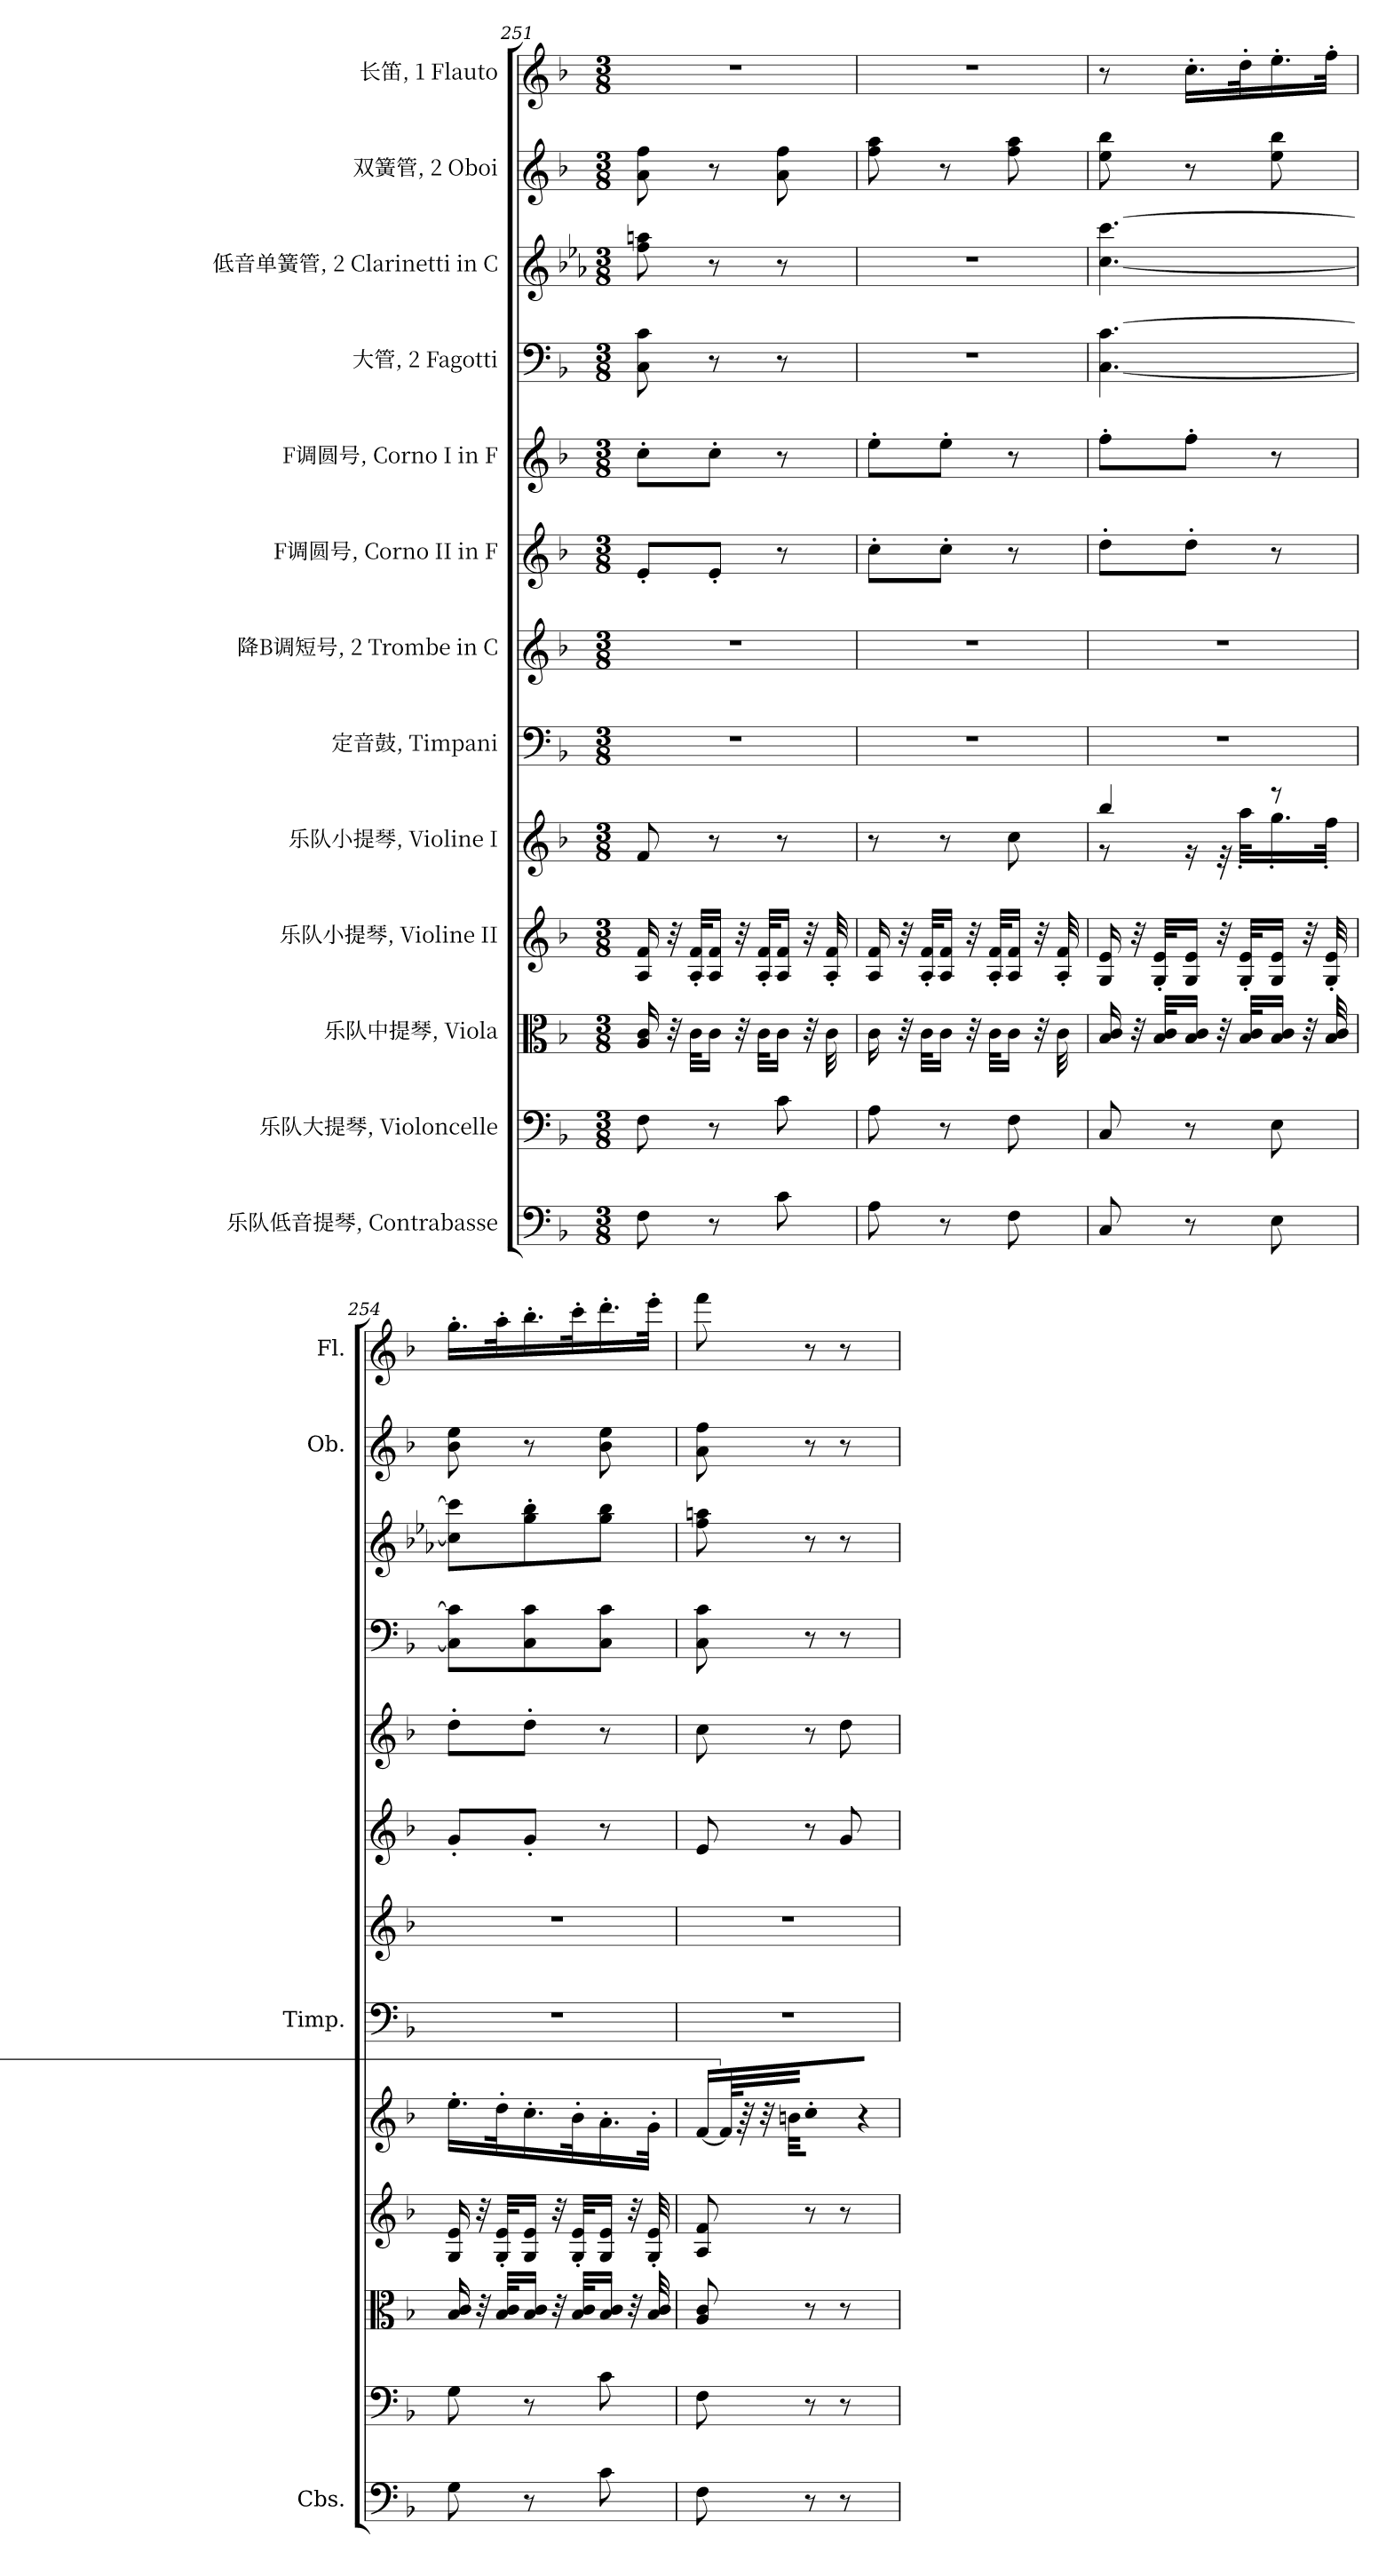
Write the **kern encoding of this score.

**kern	**kern	**kern	**kern	**kern	**kern	**kern	**kern	**kern	**kern	**kern	**kern	**kern
*part13	*part12	*part11	*part10	*part9	*part8	*part7	*part6	*part5	*part4	*part3	*part2	*part1
*staff13	*staff12	*staff11	*staff10	*staff9	*staff8	*staff7	*staff6	*staff5	*staff4	*staff3	*staff2	*staff1
*I"乐队低音提琴, Contrabasse	*I"乐队大提琴, Violoncelle	*I"乐队中提琴, Viola	*I"乐队小提琴, Violine II	*I"乐队小提琴, Violine I	*I"定音鼓, Timpani	*I"降B调短号, 2 Trombe in C	*I"F调圆号, Corno II in F	*I"F调圆号, Corno I in F	*I"大管, 2 Fagotti	*I"低音单簧管, 2 Clarinetti in C	*I"双簧管, 2 Oboi	*I"长笛, 1 Flauto
*I'Cbs.	*	*	*	*	*I'Timp.	*	*	*	*	*	*I'Ob.	*I'Fl.
*clefF4	*clefF4	*clefC3	*clefG2	*clefG2	*clefF4	*clefG2	*clefG2	*clefG2	*clefF4	*clefG2	*clefG2	*clefG2
*ITrd7c12	*	*	*	*	*	*ITrd1c2	*ITrd4c7	*ITrd4c7	*	*ITrd8c14	*	*
*k[b-]	*k[b-]	*k[b-]	*k[b-]	*k[b-]	*k[b-]	*k[b-e-a-]	*k[b-e-]	*k[b-e-]	*k[b-]	*k[b-e-a-]	*k[b-]	*k[b-]
*M3/8	*M3/8	*M3/8	*M3/8	*M3/8	*M3/8	*M3/8	*M3/8	*M3/8	*M3/8	*M3/8	*M3/8	*M3/8
*MM41	*MM41	*MM41	*MM41	*MM41	*MM41	*MM41	*MM41	*MM41	*MM41	*MM41	*MM41	*MM41
=251	=251	=251	=251	=251	=251	=251	=251	=251	=251	=251	=251	=251
8FF\	8F\	16A/ 16c/	16A/ 16f/	8f/	4.r	4.r	8A'/L	8f'\L	8C\ 8c\	8f\ 8an\	8a\ 8ff\	4.r
.	.	32r	32r	.	.	.	.	.	.	.	.	.
.	.	32c\KLL	32A/' 32f/'KLL	.	.	.	.	.	.	.	.	.
8r	8r	16c\JJ	16A/ 16f/JJ	8r	.	.	8A'/J	8f'\J	8r	8r	8r	.
.	.	32r	32r	.	.	.	.	.	.	.	.	.
.	.	32c\KLL	32A/' 32f/'KLL	.	.	.	.	.	.	.	.	.
8C\	8c\	16c\JJ	16A/ 16f/JJ	8r	.	.	8r	8r	8r	8r	8a\ 8ff\	.
.	.	32r	32r	.	.	.	.	.	.	.	.	.
.	.	32c\	32A/' 32f/'	.	.	.	.	.	.	.	.	.
!!LO:PB:g=z
=252	=252	=252	=252	=252	=252	=252	=252	=252	=252	=252	=252	=252
*	*	*	*	*	*	*	*	*	*	*	*	*MM41
8AA\	8A\	16c\	16A/ 16f/	8r	4.r	4.r	8f'\L	8a'\L	4.r	4.r	8ff\ 8aa\	4.r
.	.	32r	32r	.	.	.	.	.	.	.	.	.
.	.	32c\KLL	32A/' 32f/'KLL	.	.	.	.	.	.	.	.	.
8r	8r	16c\JJ	16A/ 16f/JJ	8r	.	.	8f'\J	8a'\J	.	.	8r	.
.	.	32r	32r	.	.	.	.	.	.	.	.	.
.	.	32c\KLL	32A/' 32f/'KLL	.	.	.	.	.	.	.	.	.
8FF\	8F\	16c\JJ	16A/ 16f/JJ	8cc\	.	.	8r	8r	.	.	8ff\ 8aa\	.
.	.	32r	32r	.	.	.	.	.	.	.	.	.
.	.	32c\	32A/' 32f/'	.	.	.	.	.	.	.	.	.
=253	=253	=253	=253	=253	=253	=253	=253	=253	=253	=253	=253	=253
*	*	*	*	*	*	*	*	*	*	*	*	*MM41
*	*	*	*	*^	*	*	*	*	*	*	*	*
8CC/	8C/	16B-/ 16c/	16G/ 16e/	4bb-/	8r	4.r	4.r	8g'\L	8b-'\L	[4.C\ [4.c\	[4.c\ [4.cc\	8ee\ 8bb-\	8r
.	.	32r	32r	.	.	.	.	.	.	.	.	.	.
.	.	32B-/ 32c/KLL	32G/' 32e/'KLL	.	.	.	.	.	.	.	.	.	.
*	*	*	*	*	*	*	*	*	*	*	*	*	*MM43
8r	8r	16B-/ 16c/JJ	16G/ 16e/JJ	.	16r	.	.	8g'\J	8b-'\J	.	.	8r	16.cc'\LL
.	.	32r	32r	.	32r	.	.	.	.	.	.	.	.
.	.	32B-/ 32c/KLL	32G/' 32e/'KLL	.	32aa'\KLL	.	.	.	.	.	.	.	32dd'\K
8EE\	8E\	16B-/ 16c/JJ	16G/ 16e/JJ	8r	16.gg'\	.	.	8r	8r	.	.	8ee\ 8bb-\	16.ee'\
.	.	32r	32r	.	.	.	.	.	.	.	.	.	.
.	.	32B-/ 32c/	32G/' 32e/'	.	32ff'\JJk	.	.	.	.	.	.	.	32ff'\JJk
*	*	*	*	*v	*v	*	*	*	*	*	*	*	*
=254	=254	=254	=254	=254	=254	=254	=254	=254	=254	=254	=254	=254
*	*	*	*	*	*	*	*	*	*	*	*	*MM41
8GG\	8G\	16B-/ 16c/	16G/ 16e/	16.ee'\LL	4.r	4.r	8c'/L	8g'\L	8C\] 8c\]L	8c\] 8cc\]L	8b-\ 8ee\	16.gg'\LL
.	.	32r	32r	.	.	.	.	.	.	.	.	.
.	.	32B-/ 32c/KLL	32G/' 32e/'KLL	32dd'\K	.	.	.	.	.	.	.	32aa'\K
*	*	*	*	*	*	*	*	*	*	*	*	*MM43
8r	8r	16B-/ 16c/JJ	16G/ 16e/JJ	16.cc'\	.	.	8c'/J	8g'\J	8C\ 8c\	8g\' 8b-\'	8r	16.bb-'\
.	.	32r	32r	.	.	.	.	.	.	.	.	.
.	.	32B-/ 32c/KLL	32G/' 32e/'KLL	32b-'\K	.	.	.	.	.	.	.	32ccc'\K
8C\	8c\	16B-/ 16c/JJ	16G/ 16e/JJ	16.a'\	.	.	8r	8r	8C\ 8c\J	8g\ 8b-\J	8b-\ 8ee\	16.ddd'\
.	.	32r	32r	.	.	.	.	.	.	.	.	.
.	.	32B-/ 32c/	32G/' 32e/'	32g'\JJk	.	.	.	.	.	.	.	32eee'\JJk
!!LO:PB:g=z
=255	=255	=255	=255	=255	=255	=255	=255	=255	=255	=255	=255	=255
*	*	*	*	*	*	*	*	*	*	*	*	*MM36
8FF\	8F\	8A/ 8c/	8A/ 8f/	[16f/LL	4.r	4.r	8A/	8f\	8C\ 8c\	8f\ 8an\	8a\ 8ff\	8fff\
.	.	.	.	96f/JJkk]	.	.	.	.	.	.	.	.
.	.	.	.	96r	.	.	.	.	.	.	.	.
.	.	.	.	48r	.	.	.	.	.	.	.	.
.	.	.	.	48bn\KKL	.	.	.	.	.	.	.	.
*	*	*	*	*	*	*	*	*	*	*	*	*MM43
8r	8r	8r	8r	8cc'\J	.	.	8r	8r	8r	8r	8r	8r
8r	8r	8r	8r	8r	.	.	8c/	8g\	8r	8r	8r	8r
=	=	=	=	=	=	=	=	=	=	=	=	=
*-	*-	*-	*-	*-	*-	*-	*-	*-	*-	*-	*-	*-
